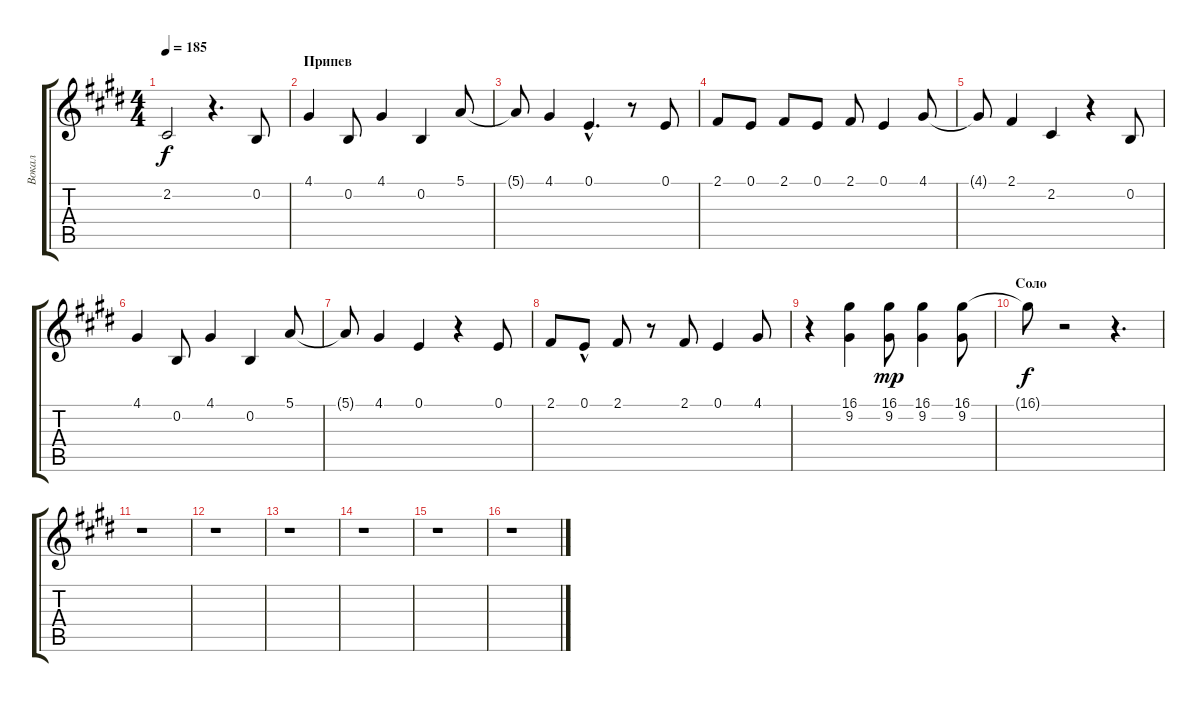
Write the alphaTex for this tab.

\track ("Вокал" "Вокал") {instrument englishhorn}
\staff {score tabs}
\tuning (E4 B3 G3 D3 A2 E2) {hide}
\ts (4 4)
\tempo 185
\clef g2
\ks c#minor
2.2{t}.2{dy f} r.4{d} 0.2.8 |
\section ("" "Припев")
4.1.4 0.2.8 4.1.4 0.2.4 5.1.8 |
5.1{t}.8 4.1.4 0.1{hac}.4{d} r.8 0.1.8 |
2.1.8 0.1.8 2.1.8 0.1.8 2.1.8 0.1.4 4.1.8 |
4.1{t}.8 2.1.4 2.2.4 r.4 0.2.8 |
4.1.4 0.2.8 4.1.4 0.2.4 5.1.8 |
5.1{t}.8 4.1.4 0.1.4 r.4 0.1.8 |
2.1.8 0.1{hac}.8 2.1.8 r.8 2.1.8 0.1.4 4.1.8 |
r.4 (16.1 9.2).4 (16.1 9.2).8{dy mp} (16.1 9.2).4 (16.1 9.2).8 |
\section ("" "Соло")
16.1{t}.8{dy f} r.2 r.4{d} |
r.1 |
r.1 |
r.1 |
r.1 |
r.1 |
r.1
